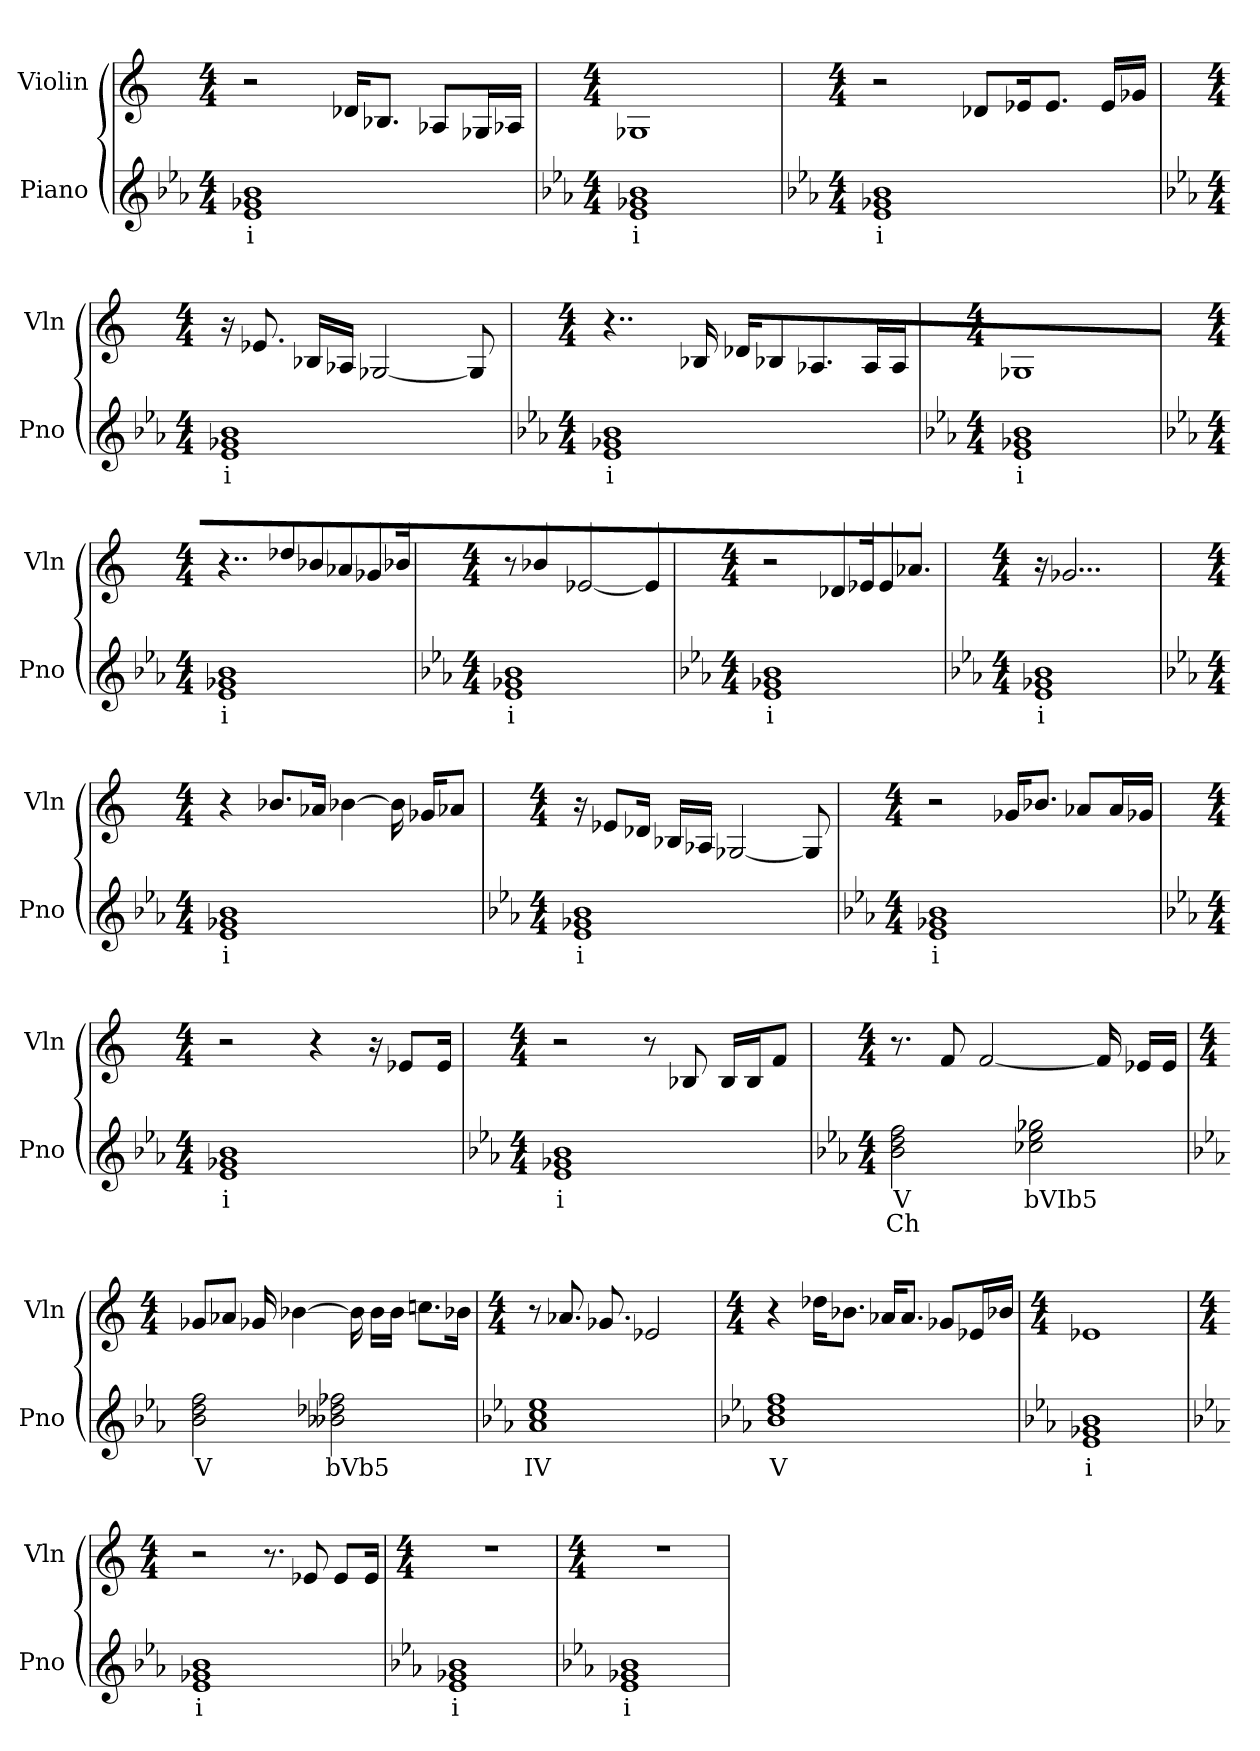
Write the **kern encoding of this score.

**kern	**text	**text	**kern
*part2	*part2	*part2	*part1
*staff2	*staff2	*staff2	*staff1
*I"Piano	*	*	*I"Violin
*I'Pno	*	*	*I'Vln
*k[b-e-a-]	*	*	*
*E-:	*	*	*
*M4/4	*	*	*M4/4
=	=	=	=
1e- 1g-X 1b-	i	.	2r
.	.	.	16d-XKL
.	.	.	8.B-XJ
.	.	.	8A-XL
.	.	.	16G-XL
.	.	.	16A-XJJ
=	=	=	=
*k[b-e-a-]	*	*	*
*E-:	*	*	*
*M4/4	*	*	*M4/4
1e- 1g-X 1b-	i	.	1G-X
=	=	=	=
*k[b-e-a-]	*	*	*
*E-:	*	*	*
*M4/4	*	*	*M4/4
1e- 1g-X 1b-	i	.	2r
.	.	.	8d-XL
.	.	.	16e-XK
.	.	.	8.e-J
.	.	.	16e-LL
.	.	.	16g-XJJ
=	=	=	=
*k[b-e-a-]	*	*	*
*E-:	*	*	*
*M4/4	*	*	*M4/4
1e- 1g-X 1b-	i	.	16r
.	.	.	8.e-X
.	.	.	16B-XLL
.	.	.	16A-XJJ
.	.	.	[2G-X
.	.	.	8G-]
=	=	=	=
*k[b-e-a-]	*	*	*
*E-:	*	*	*
*M4/4	*	*	*M4/4
1e- 1g-X 1b-	i	.	4..r
.	.	.	16B-X
.	.	.	16d-XLL
.	.	.	8B-X
.	.	.	8.A-XJ
.	.	.	16A-LL
.	.	.	16A-JJ
=	=	=	=
*k[b-e-a-]	*	*	*
*E-:	*	*	*
*M4/4	*	*	*M4/4
1e- 1g-X 1b-	i	.	1G-X
=	=	=	=
*k[b-e-a-]	*	*	*
*E-:	*	*	*
*M4/4	*	*	*M4/4
1e- 1g-X 1b-	i	.	4..r
.	.	.	8dd-X
.	.	.	8b-XL
.	.	.	8a-XJ
.	.	.	8g-XL
.	.	.	16b-XJk
=	=	=	=
*k[b-e-a-]	*	*	*
*E-:	*	*	*
*M4/4	*	*	*M4/4
1e- 1g-X 1b-	i	.	8r
.	.	.	4b-X
.	.	.	[2e-X
.	.	.	8e-]
=	=	=	=
*k[b-e-a-]	*	*	*
*E-:	*	*	*
*M4/4	*	*	*M4/4
1e- 1g-X 1b-	i	.	2r
.	.	.	8d-XL
.	.	.	16e-XK
.	.	.	8e-J
.	.	.	8.a-XJ
=	=	=	=
*k[b-e-a-]	*	*	*
*E-:	*	*	*
*M4/4	*	*	*M4/4
1e- 1g-X 1b-	i	.	16r
.	.	.	2...g-X
=	=	=	=
*k[b-e-a-]	*	*	*
*E-:	*	*	*
*M4/4	*	*	*M4/4
1e- 1g-X 1b-	i	.	4r
.	.	.	8.b-XL
.	.	.	16a-XJk
.	.	.	[4b-X
.	.	.	16b-]
.	.	.	16g-XKL
.	.	.	8a-XJ
=	=	=	=
*k[b-e-a-]	*	*	*
*E-:	*	*	*
*M4/4	*	*	*M4/4
1e- 1g-X 1b-	i	.	16r
.	.	.	8e-XL
.	.	.	16d-XJk
.	.	.	16B-XLL
.	.	.	16A-XJJ
.	.	.	[2G-X
.	.	.	8G-]
=	=	=	=
*k[b-e-a-]	*	*	*
*E-:	*	*	*
*M4/4	*	*	*M4/4
1e- 1g-X 1b-	i	.	2r
.	.	.	16g-XKL
.	.	.	8.b-XJ
.	.	.	8a-XL
.	.	.	16a-L
.	.	.	16g-XJJ
=	=	=	=
*k[b-e-a-]	*	*	*
*E-:	*	*	*
*M4/4	*	*	*M4/4
1e- 1g-X 1b-	i	.	2r
.	.	.	4r
.	.	.	16r
.	.	.	8e-XL
.	.	.	16e-Jk
=	=	=	=
*k[b-e-a-]	*	*	*
*E-:	*	*	*
*M4/4	*	*	*M4/4
1e- 1g-X 1b-	i	.	2r
.	.	.	8r
.	.	.	8B-X
.	.	.	16B-LL
.	.	.	16B-J
.	.	.	8fJ
=	=	=	=
*k[b-e-a-]	*	*	*
*E-:	*	*	*
*M4/4	*	*	*M4/4
2b- 2dd 2ff	V	Ch	8.r
.	.	.	8f
.	.	.	[2f
2cc-X 2ee- 2gg-X	bVIb5	.	.
.	.	.	16f]
.	.	.	16e-XLL
.	.	.	16e-JJ
=	=	=	=
*k[b-e-a-]	*	*	*
*E-:	*	*	*
*	*	*	*M4/4
2b- 2dd 2ff	V	.	8g-XL
.	.	.	8a-XJ
.	.	.	16g-X
.	.	.	[4b-X
2b--X 2dd-X 2ff-X	bVb5	.	.
.	.	.	16b-]
.	.	.	16b-LL
.	.	.	16b-JJ
.	.	.	8.ccnL
.	.	.	16b-XJk
=	=	=	=
*k[b-e-a-]	*	*	*
*E-:	*	*	*
*	*	*	*M4/4
1a- 1cc 1ee-	IV	.	8r
.	.	.	8.a-X
.	.	.	8.g-X
.	.	.	2e-X
=	=	=	=
*k[b-e-a-]	*	*	*
*E-:	*	*	*
*	*	*	*M4/4
1b- 1dd 1ff	V	.	4r
.	.	.	16dd-XKL
.	.	.	8.b-XJ
.	.	.	16a-XKL
.	.	.	8.a-J
.	.	.	8g-XL
.	.	.	16e-XL
.	.	.	16b-XJJ
=	=	=	=
*k[b-e-a-]	*	*	*
*E-:	*	*	*
*	*	*	*M4/4
1e- 1g-X 1b-	i	.	1e-X
=	=	=	=
*k[b-e-a-]	*	*	*
*E-:	*	*	*
*	*	*	*M4/4
1e- 1g-X 1b-	i	.	2r
.	.	.	8.r
.	.	.	8e-X
.	.	.	8e-L
.	.	.	16e-Jk
=	=	=	=
*k[b-e-a-]	*	*	*
*E-:	*	*	*
*	*	*	*M4/4
1e- 1g-X 1b-	i	.	1r
=	=	=	=
*k[b-e-a-]	*	*	*
*E-:	*	*	*
*	*	*	*M4/4
1e- 1g-X 1b-	i	.	1r
=	=	=	=
*-	*-	*-	*-
